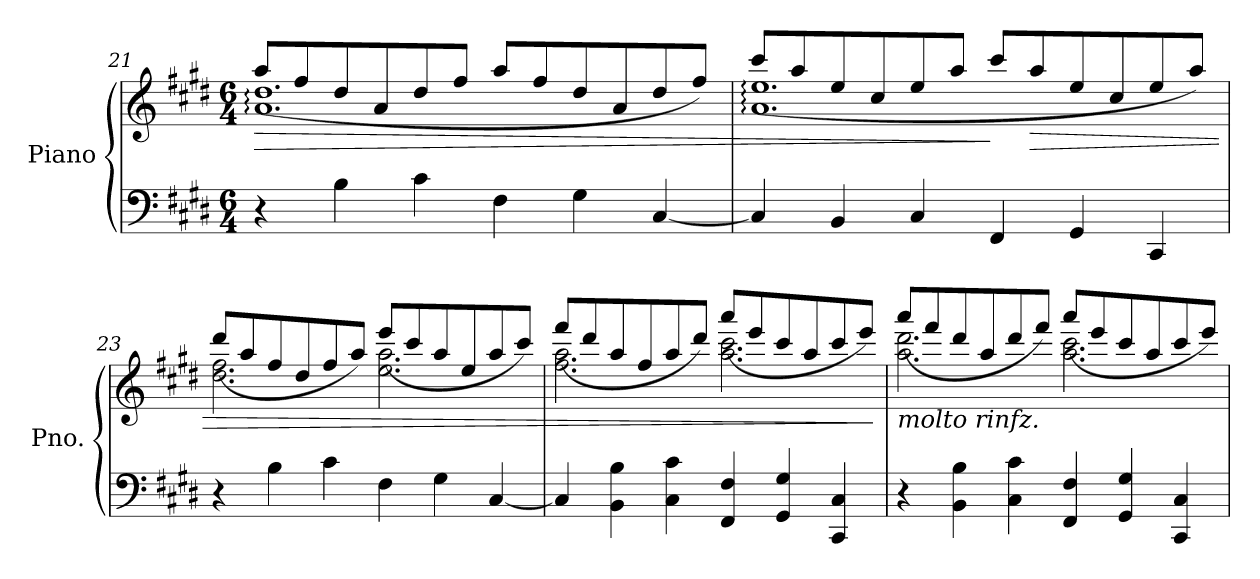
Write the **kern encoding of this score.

**kern	**kern	**dynam
*part1	*part1	*part1
*staff2	*staff1	*staff1/2
*I"Piano	*	*
*I'Pno.	*	*
*clefF4	*clefG2	*
*k[f#c#g#d#]	*k[f#c#g#d#]	*
*M6/4	*M6/4	*
=21	=21	=21
!	!	!LO:HP:b
*	*^	*
4r	1.a: 1.dd#:	(>8aa/L	>
.	.	8ff#/	.
4B\	.	8dd#/	.
.	.	8a/	.
4c#\	.	8dd#/	.
.	.	8ff#/J	.
4F#\	.	8aa/L	.
.	.	8ff#/	.
4G#\	.	8dd#/	.
.	.	8a/	.
[4C#/	.	8dd#/	.
.	.	8ff#/J)	.
=22	=22	=22	=22
4C#/]	1.a: 1.ee:	(>8ccc#/L	.
.	.	8aa/	.
4BB/	.	8ee/	.
.	.	8cc#/	.
4C#/	.	8ee/	.
.	.	8aa/J	.
4FF#/	.	8ccc#/L	]
!	!	!	!LO:HP:b
.	.	8aa/	>
4GG#/	.	8ee/	.
.	.	8cc#/	.
4CC#/	.	8ee/	.
.	.	8aa/J)	.
!!LO:LB:g=z	!!
=23	=23	=23	=23
4r	2.dd#\ 2.ff#\	(>8ddd#/L	.
.	.	8aa/	.
4B\	.	8ff#/	.
.	.	8dd#/	.
4c#\	.	8ff#/	.
.	.	8aa/J)	.
4F#\	2.ee\ 2.aa\	(>8eee/L	.
.	.	8ccc#/	.
4G#\	.	8aa/	.
.	.	8ee/	.
[4C#/	.	8aa/	.
.	.	8ccc#/J)	.
=24	=24	=24	=24
4C#/]	2.ff#\ 2.aa\	(>8fff#/L	.
.	.	8ddd#/	.
4BB\ 4B\	.	8aa/	.
.	.	8ff#/	.
4C#\ 4c#\	.	8aa/	.
.	.	8ddd#/J)	.
4FF#/ 4F#/	2.aa\ 2.ccc#\	(>8aaa/L	.
.	.	8eee/	.
4GG#/ 4G#/	.	8ccc#/	.
.	.	8aa/	.
4CC#/ 4C#/	.	8ccc#/	.
.	.	8eee/J)	.
*	*v	*v	*
.	.	]
=25	=25	=25
*	*^	*
!	!LO:TX:b:i:t=molto rinfz.	!	!
4r	2.aa\ 2.ddd#\	(>8aaa/L	.
.	.	8fff#/	.
4BB\ 4B\	.	8ddd#/	.
.	.	8aa/	.
4C#\ 4c#\	.	8ddd#/	.
.	.	8fff#/J)	.
4FF#/ 4F#/	2.aa\ 2.ccc#\	(>8aaa/L	.
.	.	8eee/	.
4GG#/ 4G#/	.	8ccc#/	.
.	.	8aa/	.
4CC#/ 4C#/	.	8ccc#/	.
.	.	8eee/J)	.
*	*v	*v	*
=	=	=
*-	*-	*-
